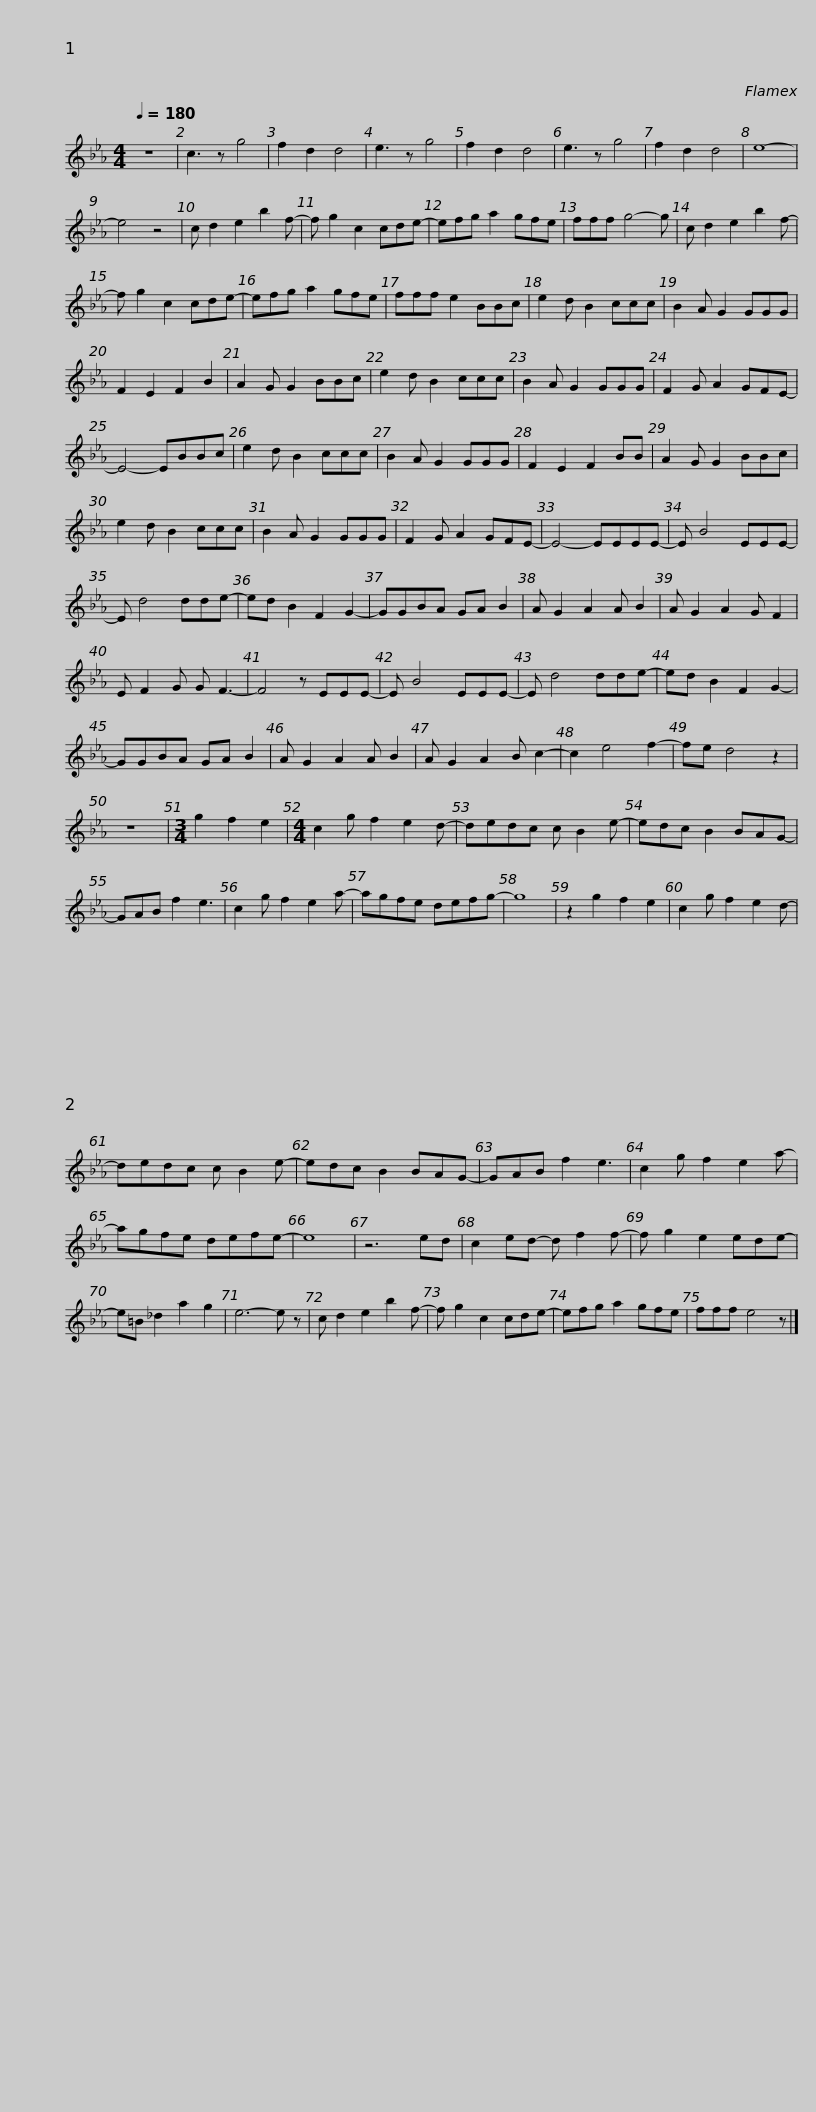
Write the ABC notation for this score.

X:1
L:1/8
Q:1/4=180
M:4/4
I:linebreak $
K:Eb
V:1 treble
V:1
 z8 | c3 z g4 | f2 d2 d4 | e3 z g4 | f2 d2 d4 | %5
 e3 z g4 | f2 d2 d4 | e8- | e4 z4 | c d2 e2 b2 f- | %10
 f g2 c2 cde- |$ efg a2 gfe | fff g4- g | c d2 e2 b2 f- | f g2 c2 cde- | %15
 efg a2 gfe | fff e2 BBc | e2 d B2 ccc |$ B2 A G2 GGG | F2 E2 F2 B2 | %20
 A2 G G2 BBc | e2 d B2 ccc | B2 A G2 GGG | F2 G A2 GFE- | E4- EBBc |$ %25
 e2 d B2 ccc | B2 A G2 GGG | F2 E2 F2 BB | A2 G G2 BBc | e2 d B2 ccc | %30
 B2 A G2 GGG | F2 G A2 GFE- |$ E4- EEEE- | E B4 EEE- | E d4 dde- | %35
 ed B2 F2 G2- | GGBA GA B2 | A G2 A2 A B2 | A G2 A2 G F2 |$ E F2 G G F3- | %40
 F4 z EEE- | E B4 EEE- | E d4 dde- | ed B2 F2 G2- | GGBA GA B2 | %45
 A G2 A2 A B2 |$ A G2 A2 B c2- | c2 e4 f2- | fe d4 z2 | z8 | %50
[M:3/4] g2 f2 e2 |[M:4/4] c2 g f2 e2 d- | dedc c B2 e- | edc B2 BAG- |$ GAB f2 e3 | %55
 c2 g f2 e2 a- | agfe defg- | g8 | z2 g2 f2 e2 | c2 g f2 e2 d- | %60
 dedc c B2 e- | edc B2 BAG- |$ GAB f2 e3 | c2 g f2 e2 a- | agfe defe- | %65
 e8 | z6 ed | c2 ed- d f2 f- | f g2 e2 ede- | e=B _d2 a2 g2 |$ %70
 e6- e z | c d2 e2 b2 f- | f g2 c2 cde- | efg a2 gfe | fff e4 z |] %75
